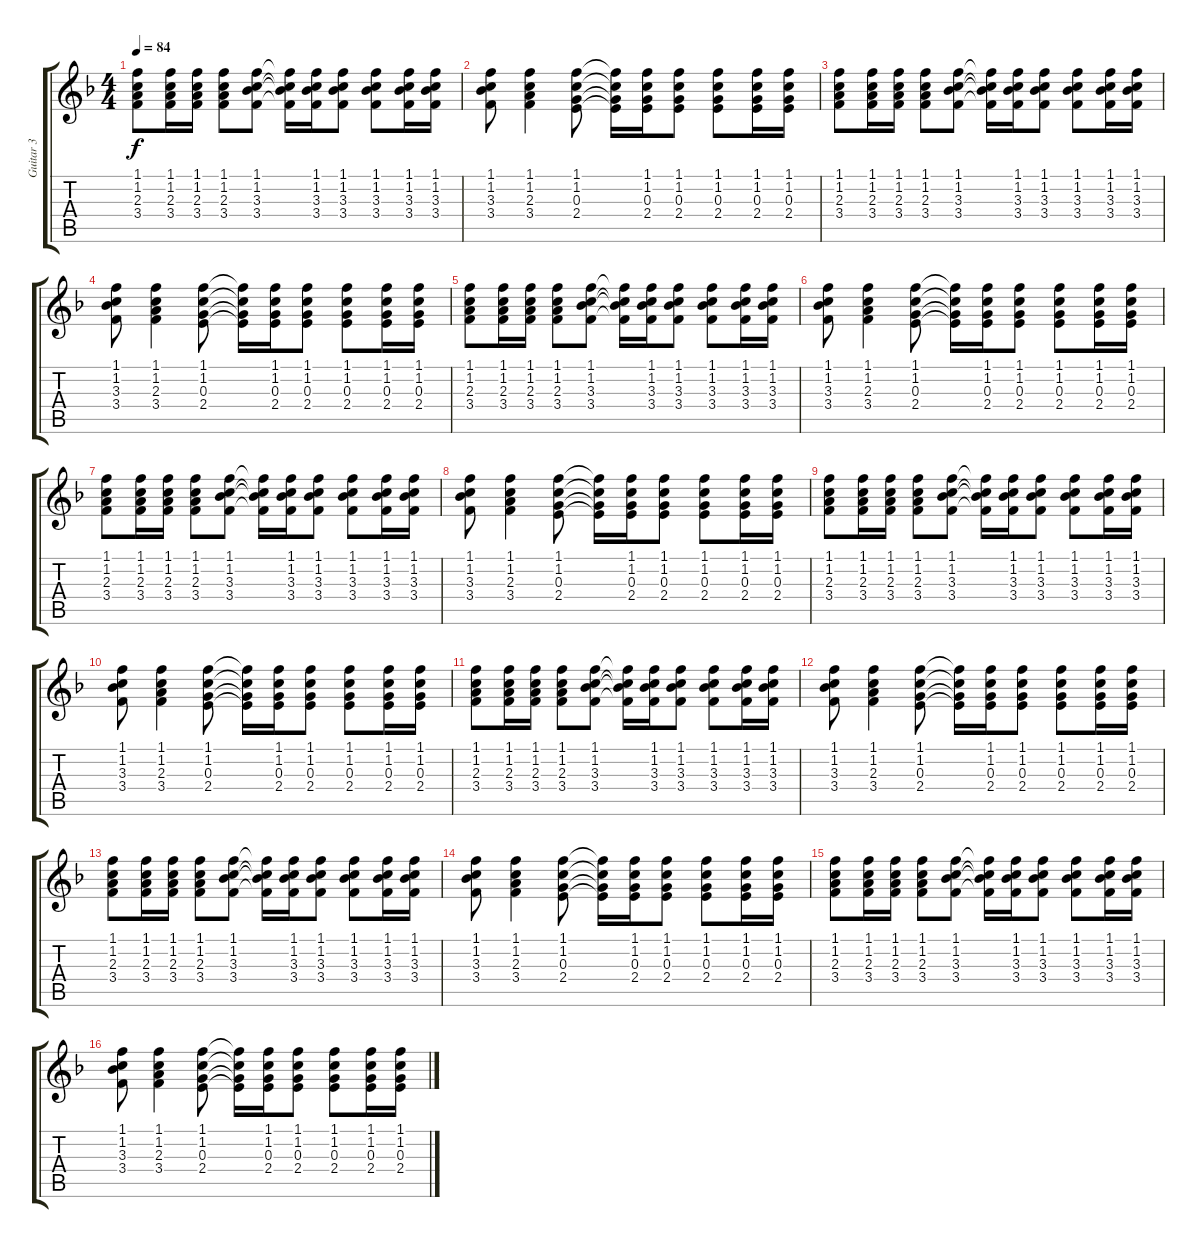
\track ("Guitar 3" "Guitar 3") {instrument acousticguitarnylon}
\staff {score tabs}
\tuning (E4 B3 G3 D3 A2 E2) {hide}
\ts (4 4)
\tempo 84
\clef g2
\ks f
(1.1 1.2 2.3 3.4).8{dy f} (1.1 1.2 2.3 3.4).16 (1.1 1.2 2.3 3.4).16 (1.1 1.2 2.3 3.4).8 (1.1 1.2 3.3 3.4).8 (1.1{t} 1.2{t} 3.3{t} 3.4{t}).16 (1.1 1.2 3.3 3.4).16 (1.1 1.2 3.3 3.4).8 (1.1 1.2 3.3 3.4).8 (1.1 1.2 3.3 3.4).16 (1.1 1.2 3.3 3.4).16 |
(1.1 1.2 3.3 3.4).8 (1.1 1.2 2.3 3.4).4 (1.1 1.2 0.3 2.4).8 (1.1{t} 1.2{t} 0.3{t} 2.4{t}).16 (1.1 1.2 0.3 2.4).16 (1.1 1.2 0.3 2.4).8 (1.1 1.2 0.3 2.4).8 (1.1 1.2 0.3 2.4).16 (1.1 1.2 0.3 2.4).16 |
(1.1 1.2 2.3 3.4).8 (1.1 1.2 2.3 3.4).16 (1.1 1.2 2.3 3.4).16 (1.1 1.2 2.3 3.4).8 (1.1 1.2 3.3 3.4).8 (1.1{t} 1.2{t} 3.3{t} 3.4{t}).16 (1.1 1.2 3.3 3.4).16 (1.1 1.2 3.3 3.4).8 (1.1 1.2 3.3 3.4).8 (1.1 1.2 3.3 3.4).16 (1.1 1.2 3.3 3.4).16 |
(1.1 1.2 3.3 3.4).8 (1.1 1.2 2.3 3.4).4 (1.1 1.2 0.3 2.4).8 (1.1{t} 1.2{t} 0.3{t} 2.4{t}).16 (1.1 1.2 0.3 2.4).16 (1.1 1.2 0.3 2.4).8 (1.1 1.2 0.3 2.4).8 (1.1 1.2 0.3 2.4).16 (1.1 1.2 0.3 2.4).16 |
(1.1 1.2 2.3 3.4).8 (1.1 1.2 2.3 3.4).16 (1.1 1.2 2.3 3.4).16 (1.1 1.2 2.3 3.4).8 (1.1 1.2 3.3 3.4).8 (1.1{t} 1.2{t} 3.3{t} 3.4{t}).16 (1.1 1.2 3.3 3.4).16 (1.1 1.2 3.3 3.4).8 (1.1 1.2 3.3 3.4).8 (1.1 1.2 3.3 3.4).16 (1.1 1.2 3.3 3.4).16 |
(1.1 1.2 3.3 3.4).8 (1.1 1.2 2.3 3.4).4 (1.1 1.2 0.3 2.4).8 (1.1{t} 1.2{t} 0.3{t} 2.4{t}).16 (1.1 1.2 0.3 2.4).16 (1.1 1.2 0.3 2.4).8 (1.1 1.2 0.3 2.4).8 (1.1 1.2 0.3 2.4).16 (1.1 1.2 0.3 2.4).16 |
(1.1 1.2 2.3 3.4).8{volume 4} (1.1 1.2 2.3 3.4).16 (1.1 1.2 2.3 3.4).16 (1.1 1.2 2.3 3.4).8 (1.1 1.2 3.3 3.4).8 (1.1{t} 1.2{t} 3.3{t} 3.4{t}).16 (1.1 1.2 3.3 3.4).16 (1.1 1.2 3.3 3.4).8 (1.1 1.2 3.3 3.4).8 (1.1 1.2 3.3 3.4).16 (1.1 1.2 3.3 3.4).16 |
(1.1 1.2 3.3 3.4).8{volume 3} (1.1 1.2 2.3 3.4).4 (1.1 1.2 0.3 2.4).8 (1.1{t} 1.2{t} 0.3{t} 2.4{t}).16 (1.1 1.2 0.3 2.4).16 (1.1 1.2 0.3 2.4).8 (1.1 1.2 0.3 2.4).8 (1.1 1.2 0.3 2.4).16 (1.1 1.2 0.3 2.4).16 |
(1.1 1.2 2.3 3.4).8{volume 3} (1.1 1.2 2.3 3.4).16 (1.1 1.2 2.3 3.4).16 (1.1 1.2 2.3 3.4).8 (1.1 1.2 3.3 3.4).8 (1.1{t} 1.2{t} 3.3{t} 3.4{t}).16 (1.1 1.2 3.3 3.4).16 (1.1 1.2 3.3 3.4).8 (1.1 1.2 3.3 3.4).8 (1.1 1.2 3.3 3.4).16 (1.1 1.2 3.3 3.4).16 |
(1.1 1.2 3.3 3.4).8{volume 2} (1.1 1.2 2.3 3.4).4 (1.1 1.2 0.3 2.4).8 (1.1{t} 1.2{t} 0.3{t} 2.4{t}).16 (1.1 1.2 0.3 2.4).16 (1.1 1.2 0.3 2.4).8 (1.1 1.2 0.3 2.4).8 (1.1 1.2 0.3 2.4).16 (1.1 1.2 0.3 2.4).16 |
(1.1 1.2 2.3 3.4).8{volume 2} (1.1 1.2 2.3 3.4).16 (1.1 1.2 2.3 3.4).16 (1.1 1.2 2.3 3.4).8 (1.1 1.2 3.3 3.4).8 (1.1{t} 1.2{t} 3.3{t} 3.4{t}).16 (1.1 1.2 3.3 3.4).16 (1.1 1.2 3.3 3.4).8 (1.1 1.2 3.3 3.4).8 (1.1 1.2 3.3 3.4).16 (1.1 1.2 3.3 3.4).16 |
(1.1 1.2 3.3 3.4).8{volume 1} (1.1 1.2 2.3 3.4).4 (1.1 1.2 0.3 2.4).8 (1.1{t} 1.2{t} 0.3{t} 2.4{t}).16 (1.1 1.2 0.3 2.4).16 (1.1 1.2 0.3 2.4).8 (1.1 1.2 0.3 2.4).8 (1.1 1.2 0.3 2.4).16 (1.1 1.2 0.3 2.4).16 |
(1.1 1.2 2.3 3.4).8{volume 1} (1.1 1.2 2.3 3.4).16 (1.1 1.2 2.3 3.4).16 (1.1 1.2 2.3 3.4).8 (1.1 1.2 3.3 3.4).8 (1.1{t} 1.2{t} 3.3{t} 3.4{t}).16 (1.1 1.2 3.3 3.4).16 (1.1 1.2 3.3 3.4).8 (1.1 1.2 3.3 3.4).8 (1.1 1.2 3.3 3.4).16 (1.1 1.2 3.3 3.4).16 |
(1.1 1.2 3.3 3.4).8{volume 0} (1.1 1.2 2.3 3.4).4 (1.1 1.2 0.3 2.4).8 (1.1{t} 1.2{t} 0.3{t} 2.4{t}).16 (1.1 1.2 0.3 2.4).16 (1.1 1.2 0.3 2.4).8 (1.1 1.2 0.3 2.4).8 (1.1 1.2 0.3 2.4).16 (1.1 1.2 0.3 2.4).16 |
(1.1 1.2 2.3 3.4).8{volume 0} (1.1 1.2 2.3 3.4).16 (1.1 1.2 2.3 3.4).16 (1.1 1.2 2.3 3.4).8 (1.1 1.2 3.3 3.4).8 (1.1{t} 1.2{t} 3.3{t} 3.4{t}).16 (1.1 1.2 3.3 3.4).16 (1.1 1.2 3.3 3.4).8 (1.1 1.2 3.3 3.4).8 (1.1 1.2 3.3 3.4).16 (1.1 1.2 3.3 3.4).16 |
(1.1 1.2 3.3 3.4).8{volume 0} (1.1 1.2 2.3 3.4).4 (1.1 1.2 0.3 2.4).8 (1.1{t} 1.2{t} 0.3{t} 2.4{t}).16 (1.1 1.2 0.3 2.4).16 (1.1 1.2 0.3 2.4).8 (1.1 1.2 0.3 2.4).8 (1.1 1.2 0.3 2.4).16 (1.1 1.2 0.3 2.4).16
